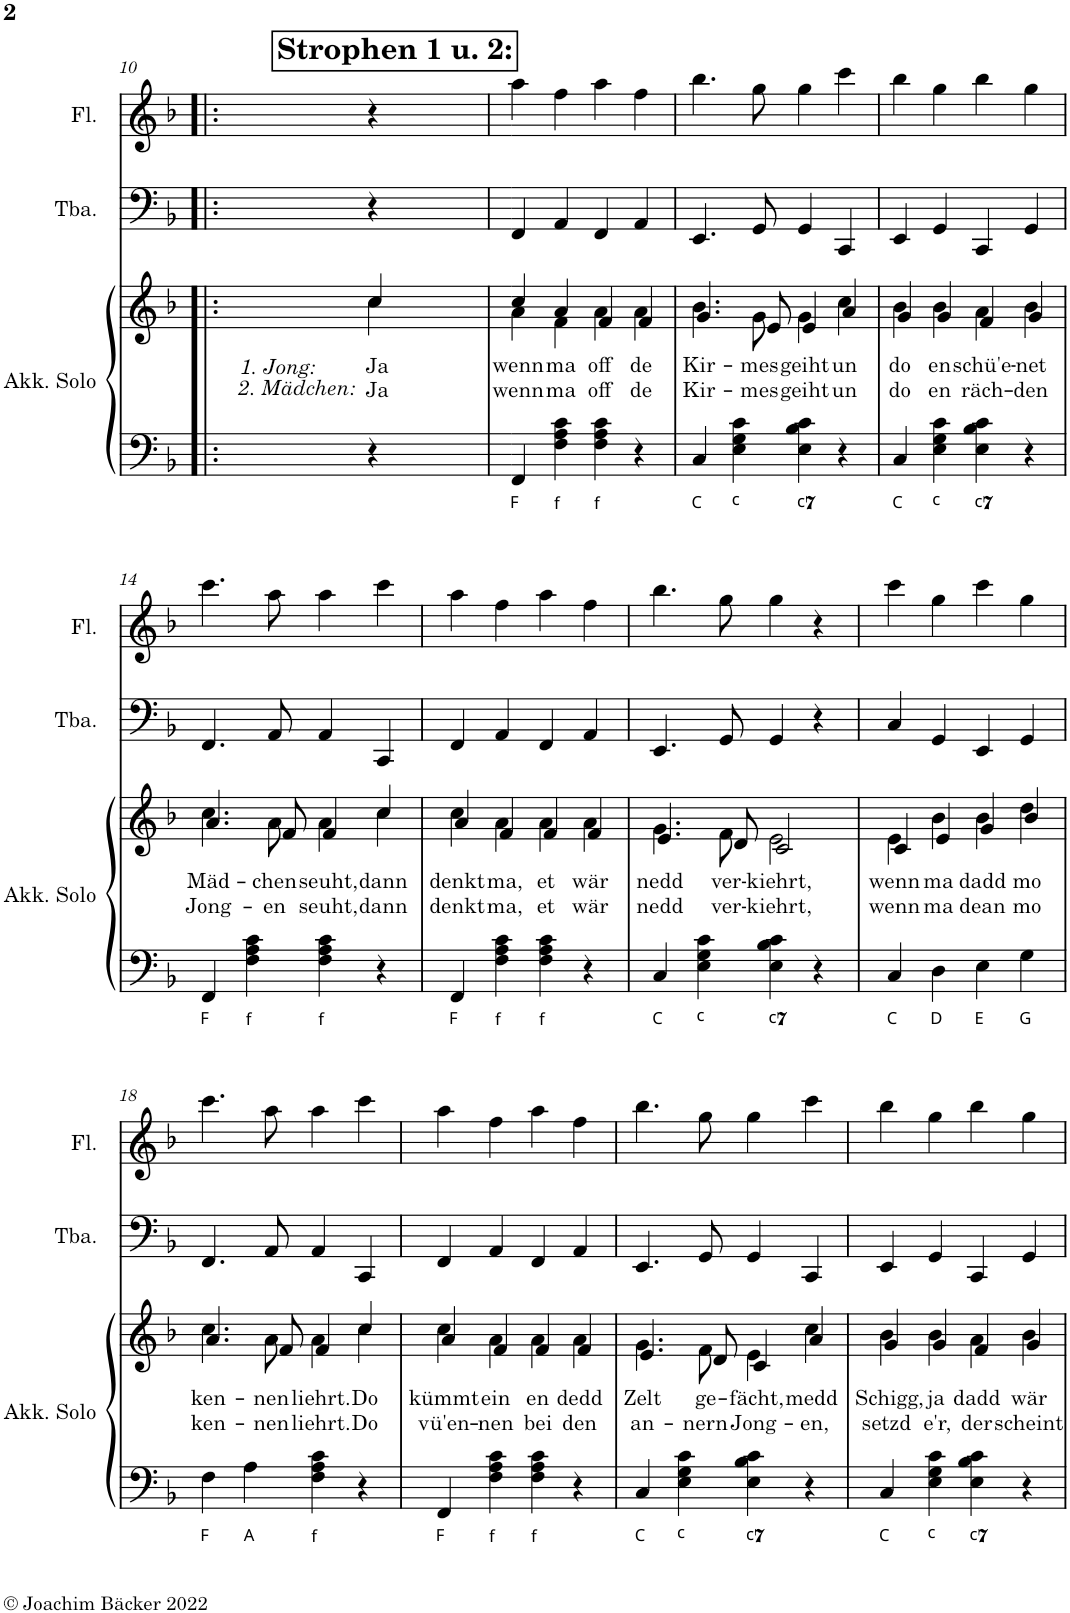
**kern	**kern	**text	**text	**kern	**kern
*part3	*part3	*part3	*part3	*part2	*part1
*staff4	*staff3	*staff3	*staff3	*staff2	*staff1
*I"Akkordeon Solo	*	*	*	*I"Tuba	*I"Flöte
*I'Akk. Solo	*	*	*	*I'Tba.	*I'Fl.
!!LO:PB:g=z
*clefF4	*clefG2	*	*	*clefF4	*clefG2
*k[b-]	*k[b-]	*	*	*k[b-]	*k[b-]
*M4/4	*M4/4	*	*	*M4/4	*M4/4
!!LO:REH:place=s1:a:B:cj:fs=14:t=Strophen 1 u. 2&colon;:qo=3
=10!|:	=10!|:	=10!|:	=10!|:	=10!|:	=10!|:
!	!LO:TX:b:i:t=1. Jong&colon;	!	!	!	!
!	!LO:TX:b:i:t=2. Mädchen&colon;	!	!	!	!
!	!	!LO:LY:b	!LO:LY:b	!	!
*	*^	*	*	*	*
4r	4cc/	4cc\	Ja	Ja	4r	4r
2ryy	2ryy	2ryy	.	.	2ryy	2ryy
=11	=11	=11	=11	=11	=11	=11
!	!	!	!LO:LY:b	!LO:LY:b	!	!
4FF/	4cc/	4a\	wenn	wenn	4FF/	4aa\
!	!	!	!LO:LY:b	!LO:LY:b	!	!
4F\ 4A\ 4c\	4a/	4f\	ma	ma	4AA/	4ff\
!	!	!	!LO:LY:b	!LO:LY:b	!	!
4F\ 4A\ 4c\	4f/	4a\	off	off	4FF/	4aa\
!	!	!	!LO:LY:b	!LO:LY:b	!	!
4r	4f/	4a\	de	de	4AA/	4ff\
=12	=12	=12	=12	=12	=12	=12
!	!	!	!LO:LY:b	!LO:LY:b	!	!
4C/	4.g/	4.b-\	Kir-	Kir-	4.EE/	4.bb-\
4E\ 4G\ 4c\	.	.	.	.	.	.
!	!	!	!LO:LY:b	!LO:LY:b	!	!
.	8e/	8g\	-mes	-mes	8GG/	8gg\
!	!	!	!LO:LY:b	!LO:LY:b	!	!
4E\ 4B-\ 4c\	4e/	4g\	geiht	geiht	4GG/	4gg\
!	!	!	!LO:LY:b	!LO:LY:b	!	!
4r	4a/	4cc\	un	un	4CC/	4ccc\
=13	=13	=13	=13	=13	=13	=13
!	!	!	!LO:LY:b	!LO:LY:b	!	!
4C/	4g/	4b-\	do	do	4EE/	4bb-\
!	!	!	!LO:LY:b	!LO:LY:b	!	!
4E\ 4G\ 4c\	4g/	4b-\	en	en	4GG/	4gg\
!	!	!	!LO:LY:b	!LO:LY:b	!	!
4E\ 4B-\ 4c\	4f/	4a\	schü'e-	räch-	4CC/	4bb-\
!	!	!	!LO:LY:b	!LO:LY:b	!	!
4r	4g/	4b-\	-net	-den	4GG/	4gg\
!!LO:LB:g=z
=14	=14	=14	=14	=14	=14	=14
!	!	!	!LO:LY:b	!LO:LY:b	!	!
4FF/	4.a/	4.cc\	Mäd-	Jong-	4.FF/	4.ccc\
4F\ 4A\ 4c\	.	.	.	.	.	.
!	!	!	!LO:LY:b	!LO:LY:b	!	!
.	8f/	8a\	-chen	-en	8AA/	8aa\
!	!	!	!LO:LY:b	!LO:LY:b	!	!
4F\ 4A\ 4c\	4f/	4a\	seuht,	seuht,	4AA/	4aa\
!	!	!	!LO:LY:b	!LO:LY:b	!	!
4r	4cc/	4cc\	dann	dann	4CC/	4ccc\
=15	=15	=15	=15	=15	=15	=15
!	!	!	!LO:LY:b	!LO:LY:b	!	!
4FF/	4a/	4cc\	denkt	denkt	4FF/	4aa\
!	!	!	!LO:LY:b	!LO:LY:b	!	!
4F\ 4A\ 4c\	4f/	4a\	ma,	ma,	4AA/	4ff\
!	!	!	!LO:LY:b	!LO:LY:b	!	!
4F\ 4A\ 4c\	4f/	4a\	et	et	4FF/	4aa\
!	!	!	!LO:LY:b	!LO:LY:b	!	!
4r	4f/	4a\	wär	wär	4AA/	4ff\
=16	=16	=16	=16	=16	=16	=16
!	!	!	!LO:LY:b	!LO:LY:b	!	!
4C/	4.e/	4.g\	nedd	nedd	4.EE/	4.bb-\
4E\ 4G\ 4c\	.	.	.	.	.	.
!	!	!	!LO:LY:b	!LO:LY:b	!	!
.	8d/	8f\	ver-	ver-	8GG/	8gg\
!	!	!	!LO:LY:b	!LO:LY:b	!	!
4E\ 4B-\ 4c\	2c/	2e\	-kiehrt,	-kiehrt,	4GG/	4gg\
4r	.	.	.	.	4r	4r
=17	=17	=17	=17	=17	=17	=17
!	!	!	!LO:LY:b	!LO:LY:b	!	!
4C/	4c/	4e\	wenn	wenn	4C/	4ccc\
!	!	!	!LO:LY:b	!LO:LY:b	!	!
4D\	4e/	4b-\	ma	ma	4GG/	4gg\
!	!	!	!LO:LY:b	!LO:LY:b	!	!
4E\	4g/	4b-\	dadd	dean	4EE/	4ccc\
!	!	!	!LO:LY:b	!LO:LY:b	!	!
4G\	4b-/	4dd\	mo	mo	4GG/	4gg\
!!LO:LB:g=z
=18	=18	=18	=18	=18	=18	=18
!	!	!	!LO:LY:b	!LO:LY:b	!	!
4F\	4.a/	4.cc\	ken-	ken-	4.FF/	4.ccc\
4A\	.	.	.	.	.	.
!	!	!	!LO:LY:b	!LO:LY:b	!	!
.	8f/	8a\	-nen	-nen	8AA/	8aa\
!	!	!	!LO:LY:b	!LO:LY:b	!	!
4F\ 4A\ 4c\	4f/	4a\	liehrt.	liehrt.	4AA/	4aa\
!	!	!	!LO:LY:b	!LO:LY:b	!	!
4r	4cc/	4cc\	Do	Do	4CC/	4ccc\
=19	=19	=19	=19	=19	=19	=19
!	!	!	!LO:LY:b	!LO:LY:b	!	!
4FF/	4a/	4cc\	kümmt	vü'en-	4FF/	4aa\
!	!	!	!LO:LY:b	!LO:LY:b	!	!
4F\ 4A\ 4c\	4f/	4a\	ein	-nen	4AA/	4ff\
!	!	!	!LO:LY:b	!LO:LY:b	!	!
4F\ 4A\ 4c\	4f/	4a\	en	bei	4FF/	4aa\
!	!	!	!LO:LY:b	!LO:LY:b	!	!
4r	4f/	4a\	dedd	den	4AA/	4ff\
=20	=20	=20	=20	=20	=20	=20
!	!	!	!LO:LY:b	!LO:LY:b	!	!
4C/	4.e/	4.g\	Zelt	an-	4.EE/	4.bb-\
4E\ 4G\ 4c\	.	.	.	.	.	.
!	!	!	!LO:LY:b	!LO:LY:b	!	!
.	8d/	8f\	ge-	-nern	8GG/	8gg\
!	!	!	!LO:LY:b	!LO:LY:b	!	!
4E\ 4B-\ 4c\	4c/	4e\	-fächt,	Jong-	4GG/	4gg\
!	!	!	!LO:LY:b	!LO:LY:b	!	!
4r	4a/	4cc\	medd	-en,	4CC/	4ccc\
=21	=21	=21	=21	=21	=21	=21
!	!	!	!LO:LY:b	!LO:LY:b	!	!
4C/	4g/	4b-\	Schigg,	setzd	4EE/	4bb-\
!	!	!	!LO:LY:b	!LO:LY:b	!	!
4E\ 4G\ 4c\	4g/	4b-\	ja	e'r,	4GG/	4gg\
!	!	!	!LO:LY:b	!LO:LY:b	!	!
4E\ 4B-\ 4c\	4f/	4a\	dadd	der	4CC/	4bb-\
!	!	!	!LO:LY:b	!LO:LY:b	!	!
4r	4g/	4b-\	wär	scheint	4GG/	4gg\
*	*v	*v	*	*	*	*
=	=	=	=	=	=
*-	*-	*-	*-	*-	*-
